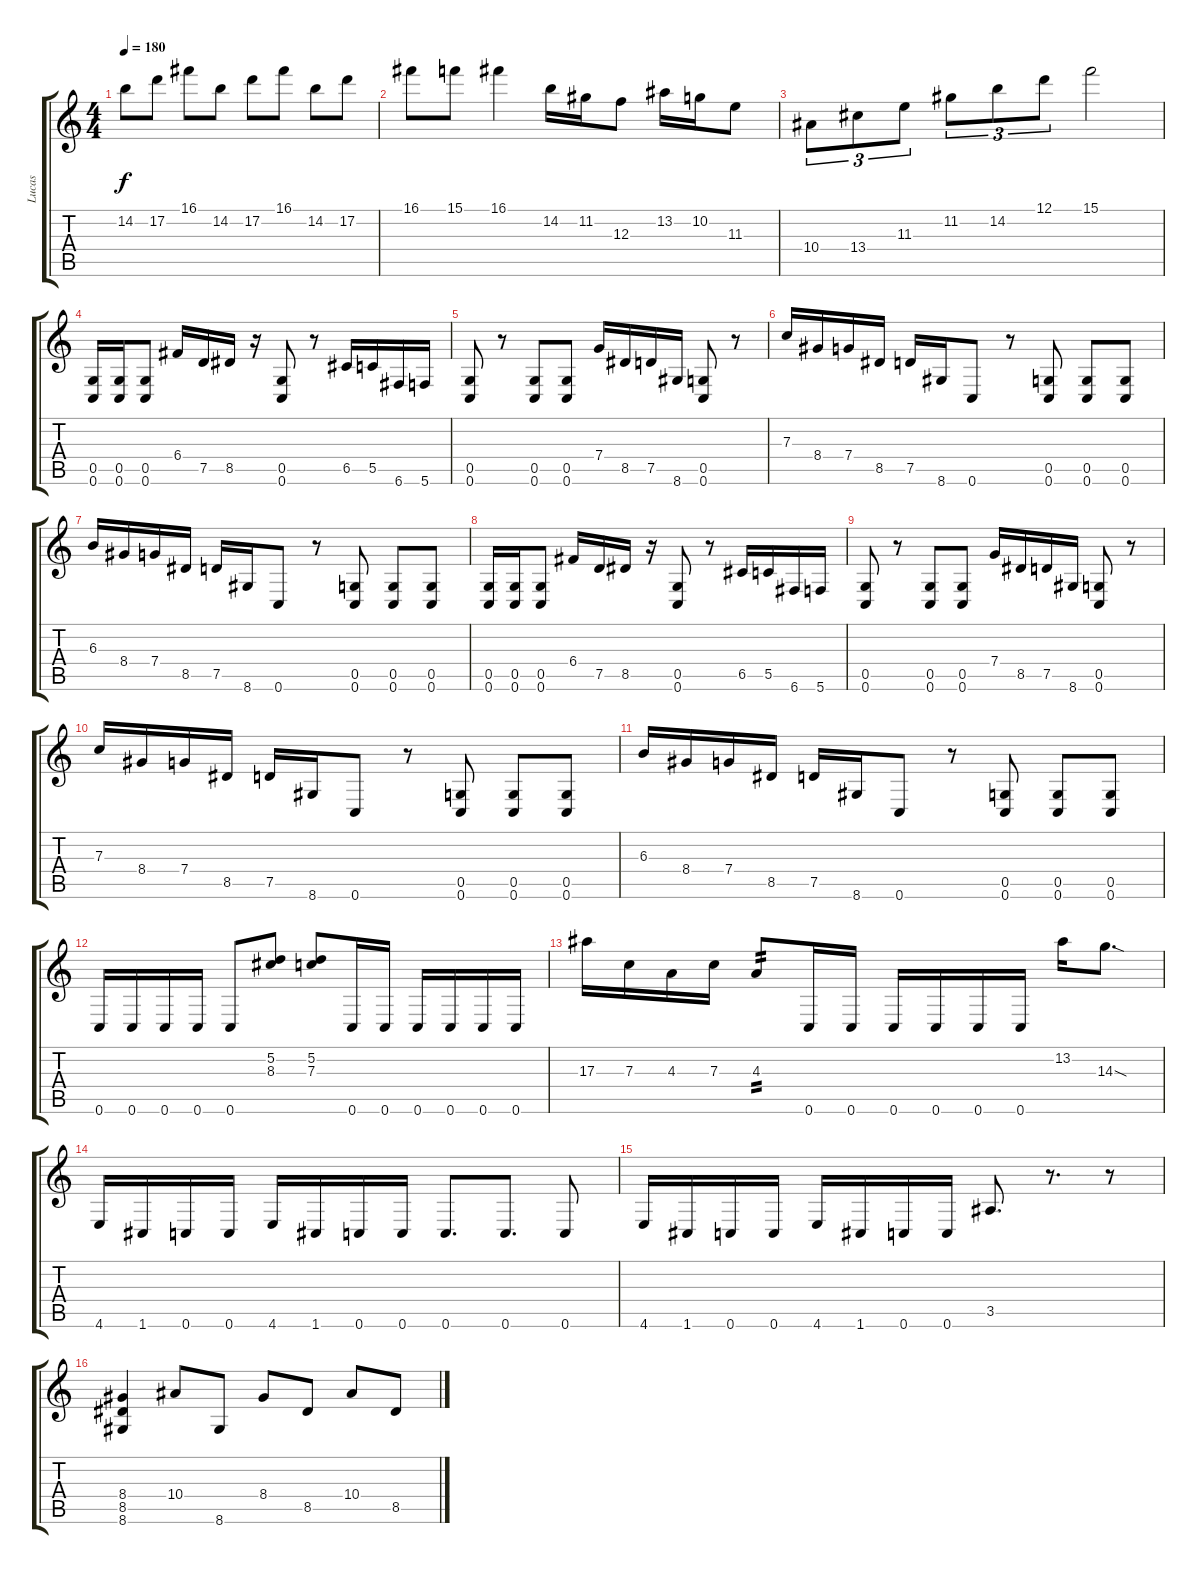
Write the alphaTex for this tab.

\track ("Lucas" "Lucas") {instrument overdrivenguitar}
\staff {score tabs}
\tuning (D4 A3 F3 C3 G2 C2) {hide}
\ts (4 4)
\tempo 180
\clef g2
\ks c
14.2.8{dy f} 17.2.8 16.1.8 14.2.8 17.2.8 16.1.8 14.2.8 17.2.8 |
16.1.8 15.1.8 16.1.4 14.2.16 11.2.16 12.3.8 13.2.16 10.2.16 11.3.8 |
10.4.8{tu (3 2)} 13.4.8{tu (3 2)} 11.3.8{tu (3 2)} 11.2.8{tu (3 2)} 14.2.8{tu (3 2)} 12.1.8{tu (3 2)} 15.1.2 |
(0.5 0.6).16 (0.5 0.6).16 (0.5 0.6).8 6.4.16 7.5.16 8.5.16 r.16 (0.5 0.6).8 r.8 6.5.16 5.5.16 6.6.16 5.6.16 |
(0.5 0.6).8 r.8 (0.5 0.6).8 (0.5 0.6).8 7.4.16 8.5.16 7.5.16 8.6.16 (0.5 0.6).8 r.8 |
7.3.16 8.4.16 7.4.16 8.5.16 7.5.16 8.6.16 0.6.8 r.8 (0.5 0.6).8 (0.5 0.6).8 (0.5 0.6).8 |
6.3.16 8.4.16 7.4.16 8.5.16 7.5.16 8.6.16 0.6.8 r.8 (0.5 0.6).8 (0.5 0.6).8 (0.5 0.6).8 |
(0.5 0.6).16 (0.5 0.6).16 (0.5 0.6).8 6.4.16 7.5.16 8.5.16 r.16 (0.5 0.6).8 r.8 6.5.16 5.5.16 6.6.16 5.6.16 |
(0.5 0.6).8 r.8 (0.5 0.6).8 (0.5 0.6).8 7.4.16 8.5.16 7.5.16 8.6.16 (0.5 0.6).8 r.8 |
7.3.16 8.4.16 7.4.16 8.5.16 7.5.16 8.6.16 0.6.8 r.8 (0.5 0.6).8 (0.5 0.6).8 (0.5 0.6).8 |
6.3.16 8.4.16 7.4.16 8.5.16 7.5.16 8.6.16 0.6.8 r.8 (0.5 0.6).8 (0.5 0.6).8 (0.5 0.6).8 |
0.6.16 0.6.16 0.6.16 0.6.16 0.6.8 (5.2 8.3).8 (5.2 7.3).8 0.6.16 0.6.16 0.6.16 0.6.16 0.6.16 0.6.16 |
17.3.16 7.3.16 4.3.16 7.3.16 4.3.8{tp 2} 0.6.16 0.6.16 0.6.16 0.6.16 0.6.16 0.6.16 13.2.16 14.3{sod}.8{d} |
4.6.16 1.6.16 0.6.16 0.6.16 4.6.16 1.6.16 0.6.16 0.6.16 0.6.8{d} 0.6.8{d} 0.6.8 |
4.6.16 1.6.16 0.6.16 0.6.16 4.6.16 1.6.16 0.6.16 0.6.16 3.5.8{d} r.8{d} r.8 |
(8.4 8.5 8.6).4 10.4.8 8.6.8 8.4.8 8.5.8 10.4.8 8.5.8
